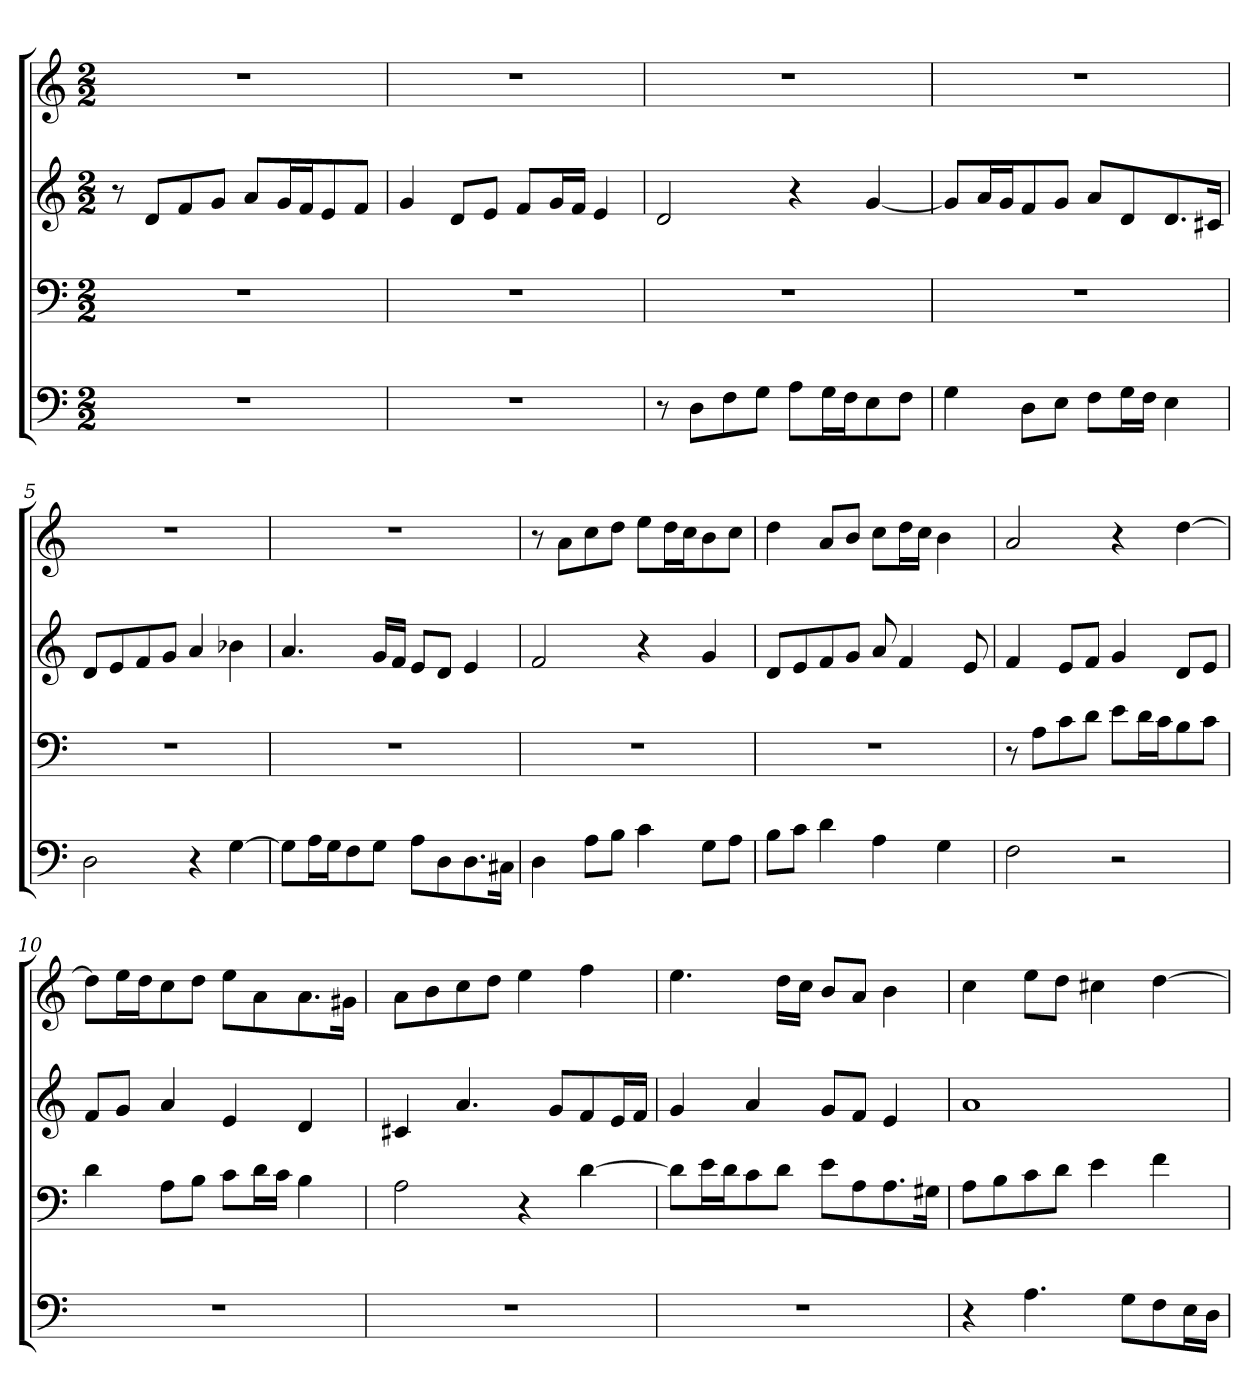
**kern	**kern	**kern	**kern
*part4	*part3	*part2	*part1
*staff4	*staff3	*staff2	*staff1
*clefF4	*clefF4	*clefG2	*clefG2
*k[]	*k[]	*k[]	*k[]
*D:dor	*D:dor	*D:dor	*D:dor
*M2/2	*M2/2	*M2/2	*M2/2
*MM120	*MM120	*MM120	*MM120
=1	=1	=1	=1
1r	1r	8r	1r
.	.	8d/L	.
.	.	8f/	.
.	.	8g/J	.
.	.	8a/L	.
.	.	16g/L	.
.	.	16f/J	.
.	.	8e/	.
.	.	8f/J	.
=2	=2	=2	=2
1r	1r	4g	1r
.	.	8d/L	.
.	.	8e/J	.
.	.	8f/L	.
.	.	16g/L	.
.	.	16f/JJ	.
.	.	4e	.
=3	=3	=3	=3
8r	1r	2d	1r
8D\L	.	.	.
8F\	.	.	.
8G\J	.	.	.
8A\L	.	4r	.
16G\L	.	.	.
16F\J	.	.	.
8E\	.	[4g	.
8F\J	.	.	.
=4	=4	=4	=4
4G	1r	8g/L]	1r
.	.	16a/L	.
.	.	16g/J	.
8D\L	.	8f/	.
8E\J	.	8g/J	.
8F\L	.	8a/L	.
16G\L	.	8d/	.
16F\JJ	.	.	.
4E	.	8.d/	.
.	.	16c#X/Jk	.
=5	=5	=5	=5
2D	1r	8d/L	1r
.	.	8e/	.
.	.	8f/	.
.	.	8g/J	.
4r	.	4a	.
[4G	.	4b-X	.
=6	=6	=6	=6
8G\L]	1r	4.a	1r
16A\L	.	.	.
16G\J	.	.	.
8F\	.	.	.
8G\J	.	16g/LL	.
.	.	16f/JJ	.
8A\L	.	8e/L	.
8D\	.	8d/J	.
8.D\	.	4e	.
16C#X\Jk	.	.	.
=7	=7	=7	=7
4D	1r	2f	8r
.	.	.	8a\L
8A\L	.	.	8cc\
8B\J	.	.	8dd\J
4c	.	4r	8ee\L
.	.	.	16dd\L
.	.	.	16cc\J
8G\L	.	4g	8b\
8A\J	.	.	8cc\J
=8	=8	=8	=8
8B\L	1r	8d/L	4dd
8c\J	.	8e/	.
4d	.	8f/	8a/L
.	.	8g/J	8b/J
4A	.	8a	8cc\L
.	.	4f	16dd\L
.	.	.	16cc\JJ
4G	.	.	4b
.	.	8e	.
=9	=9	=9	=9
2F	8r	4f	2a
.	8A\L	.	.
.	8c\	8e/L	.
.	8d\J	8f/J	.
2r	8e\L	4g	4r
.	16d\L	.	.
.	16c\J	.	.
.	8B\	8d/L	[4dd
.	8c\J	8e/J	.
=10	=10	=10	=10
1r	4d	8f/L	8dd\L]
.	.	8g/J	16ee\L
.	.	.	16dd\J
.	8A\L	4a	8cc\
.	8B\J	.	8dd\J
.	8c\L	4e	8ee\L
.	16d\L	.	8a\
.	16c\JJ	.	.
.	4B	4d	8.a\
.	.	.	16g#X\Jk
=11	=11	=11	=11
1r	2A	4c#X	8a\L
.	.	.	8b\
.	.	4.a	8cc\
.	.	.	8dd\J
.	4r	.	4ee
.	.	8g/L	.
.	[4d	8f/	4ff
.	.	16e/L	.
.	.	16f/JJ	.
=12	=12	=12	=12
1r	8d\L]	4g	4.ee
.	16e\L	.	.
.	16d\J	.	.
.	8c\	4a	.
.	8d\J	.	16dd\LL
.	.	.	16cc\JJ
.	8e\L	8g/L	8b/L
.	8A\	8f/J	8a/J
.	8.A\	4e	4b
.	16G#X\Jk	.	.
=13	=13	=13	=13
4r	8A\L	1a	4cc
.	8B\	.	.
4.A	8c\	.	8ee\L
.	8d\J	.	8dd\J
.	4e	.	4cc#X
8G\L	.	.	.
8F\	4f	.	[4dd
16E\L	.	.	.
16D\JJ	.	.	.
=	=	=	=
*-	*-	*-	*-
